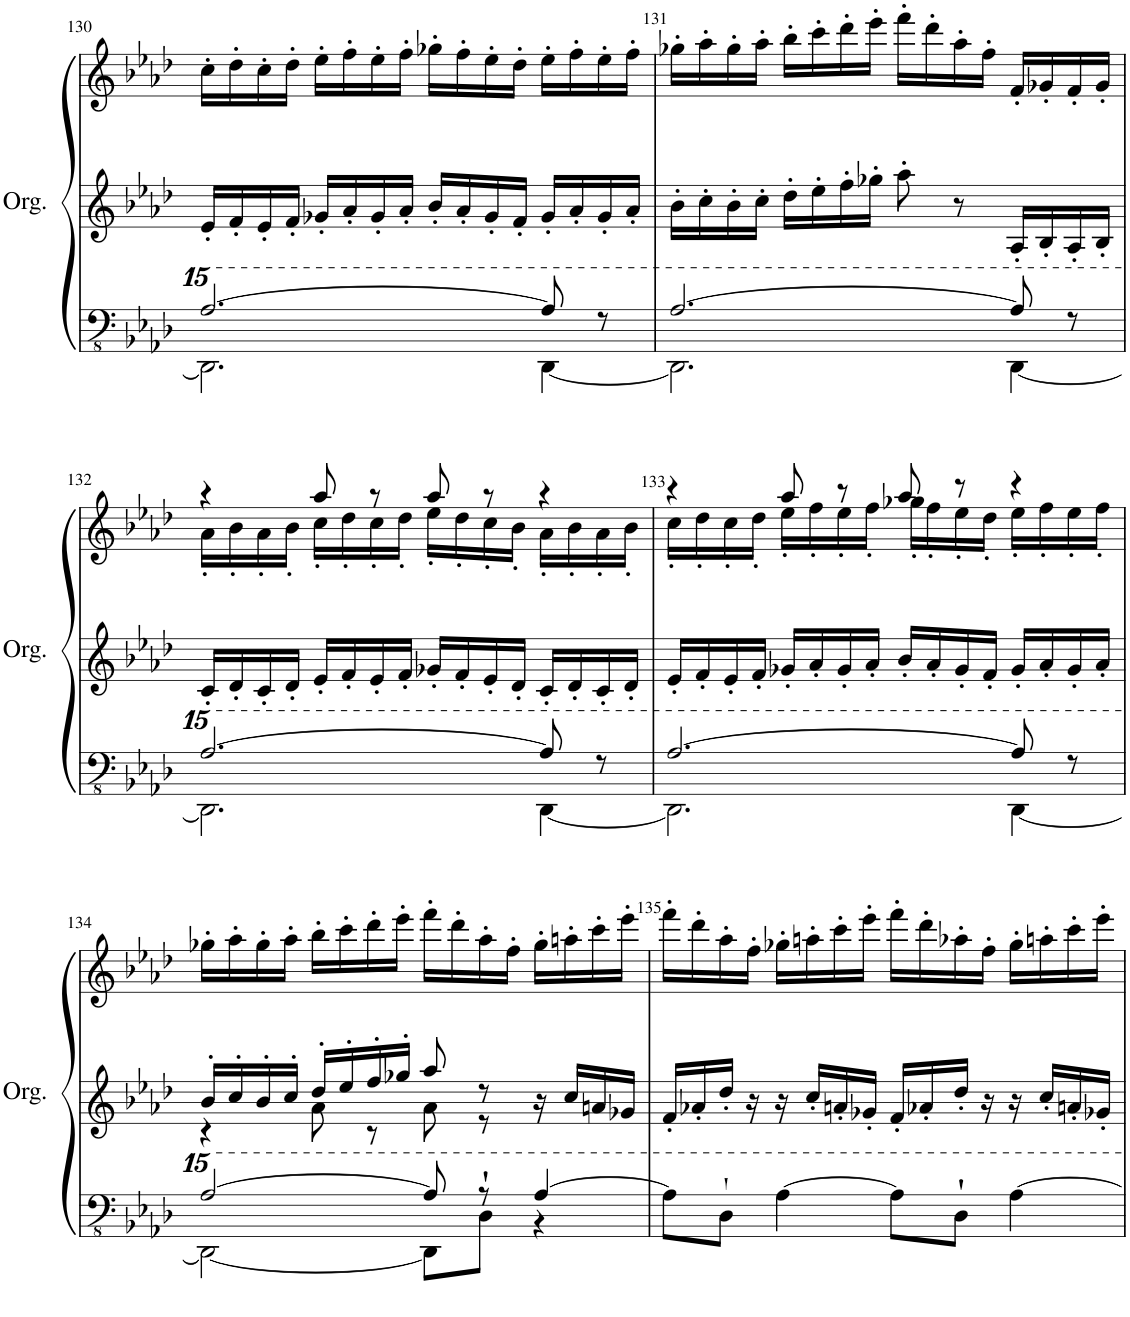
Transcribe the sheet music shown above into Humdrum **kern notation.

**kern	**kern	**kern
*part1	*part1	*part1
*staff3	*staff2	*staff1
*I"Orgue à tuyaux	*	*
*I'Org.	*	*
!!LO:PB:g=z
*clefFv4	*clefG2	*clefG2
*k[b-e-a-d-]	*k[b-e-a-d-]	*k[b-e-a-d-]
*M4/4	*M4/4	*M4/4
*met(c)	*met(c)	*met(c)
=130	=130	=130
*^	*	*
2.D-\]	[2.a-/	16e-'/LL	16cc'\LL
.	.	16f'/	16dd-'\
.	.	16e-'/	16cc'\
.	.	16f'/JJ	16dd-'\JJ
.	.	16g-X'/LL	16ee-'\LL
.	.	16a-'/	16ff'\
.	.	16g-'/	16ee-'\
.	.	16a-'/JJ	16ff'\JJ
.	.	16b-'/LL	16gg-X'\LL
.	.	16a-'/	16ff'\
.	.	16g-'/	16ee-'\
.	.	16f'/JJ	16dd-'\JJ
[4D-\	8a-/]	16g-'/LL	16ee-'\LL
.	.	16a-'/	16ff'\
.	8r	16g-'/	16ee-'\
.	.	16a-'/JJ	16ff'\JJ
=131	=131	=131	=131
2.D-\]	[2.a-/	16b-'\LL	16gg-X'\LL
.	.	16cc'\	16aa-'\
.	.	16b-'\	16gg-'\
.	.	16cc'\JJ	16aa-'\JJ
.	.	16dd-'\LL	16bb-'\LL
.	.	16ee-'\	16ccc'\
.	.	16ff'\	16ddd-'\
.	.	16gg-X'\JJ	16eee-'\JJ
.	.	8aa-'\	16fff'\LL
.	.	.	16ddd-'\
.	.	8r	16aa-'\
.	.	.	16ff'\JJ
[4D-\	8a-/]	16A-'/LL	16f'/LL
.	.	16B-'/	16g-X'/
.	8r	16A-'/	16f'/
.	.	16B-'/JJ	16g-'/JJ
!!LO:LB:g=z
=132	=132	=132	=132
*	*	*	*^
2.D-\]	[2.a-/	16c'/LL	4r	16a-'\LL
.	.	16d-'/	.	16b-'\
.	.	16c'/	.	16a-'\
.	.	16d-'/JJ	.	16b-'\JJ
.	.	16e-'/LL	8aa-/	16cc'\LL
.	.	16f'/	.	16dd-'\
.	.	16e-'/	8r	16cc'\
.	.	16f'/JJ	.	16dd-'\JJ
.	.	16g-X'/LL	8aa-/	16ee-'\LL
.	.	16f'/	.	16dd-'\
.	.	16e-'/	8r	16cc'\
.	.	16d-'/JJ	.	16b-'\JJ
[4D-\	8a-/]	16c'/LL	4r	16a-'\LL
.	.	16d-'/	.	16b-'\
.	8r	16c'/	.	16a-'\
.	.	16d-'/JJ	.	16b-'\JJ
=133	=133	=133	=133	=133
2.D-\]	[2.a-/	16e-'/LL	4r	16cc'\LL
.	.	16f'/	.	16dd-'\
.	.	16e-'/	.	16cc'\
.	.	16f'/JJ	.	16dd-'\JJ
.	.	16g-X'/LL	8aa-/	16ee-'\LL
.	.	16a-'/	.	16ff'\
.	.	16g-'/	8r	16ee-'\
.	.	16a-'/JJ	.	16ff'\JJ
.	.	16b-'/LL	8aa-/	16gg-X'\LL
.	.	16a-'/	.	16ff'\
.	.	16g-'/	8r	16ee-'\
.	.	16f'/JJ	.	16dd-'\JJ
[4D-\	8a-/]	16g-'/LL	4r	16ee-'\LL
.	.	16a-'/	.	16ff'\
.	8r	16g-'/	.	16ee-'\
.	.	16a-'/JJ	.	16ff'\JJ
*	*	*	*v	*v
!!LO:LB:g=z
=134	=134	=134	=134
*	*	*^	*
2D-\_	[2a-/	16b-'/LL	4r	16gg-X'\LL
.	.	16cc'/	.	16aa-'\
.	.	16b-'/	.	16gg-'\
.	.	16cc'/JJ	.	16aa-'\JJ
.	.	16dd-'/LL	8a-\	16bb-'\LL
.	.	16ee-'/	.	16ccc'\
.	.	16ff'/	8r	16ddd-'\
.	.	16gg-X'/JJ	.	16eee-'\JJ
8D-\L]	8a-/]	8aa-/	8a-\	16fff'\LL
.	.	.	.	16ddd-'\
8d-`>\J	8r	8r	8r	16aa-'\
.	.	.	.	16ff'\JJ
4r	[4a-/	16r	4ryy	16gg-'\LL
.	.	16cc/LL	.	16aan'\
.	.	16an/	.	16ccc'\
.	.	16g-X/JJ	.	16eee-'\JJ
*v	*v	*	*	*
*	*v	*v	*
=135	=135	=135
8a-\L]	16f'/LL	16fff'\LL
.	16a-X'/	16ddd-'\
8d-`\J	16dd-'/JJ	16aa-'\
.	16r	16ff'\JJ
[4a-\	16r	16gg-X'\LL
.	16cc'/LL	16aan'\
.	16an'/	16ccc'\
.	16g-X'/JJ	16eee-'\JJ
8a-\L]	16f'/LL	16fff'\LL
.	16a-X'/	16ddd-'\
8d-`\J	16dd-'/JJ	16aa-X'\
.	16r	16ff'\JJ
[4a-\	16r	16gg-'\LL
.	16cc'/LL	16aan'\
.	16an'/	16ccc'\
.	16g-X'/JJ	16eee-'\JJ
=	=	=
*-	*-	*-
